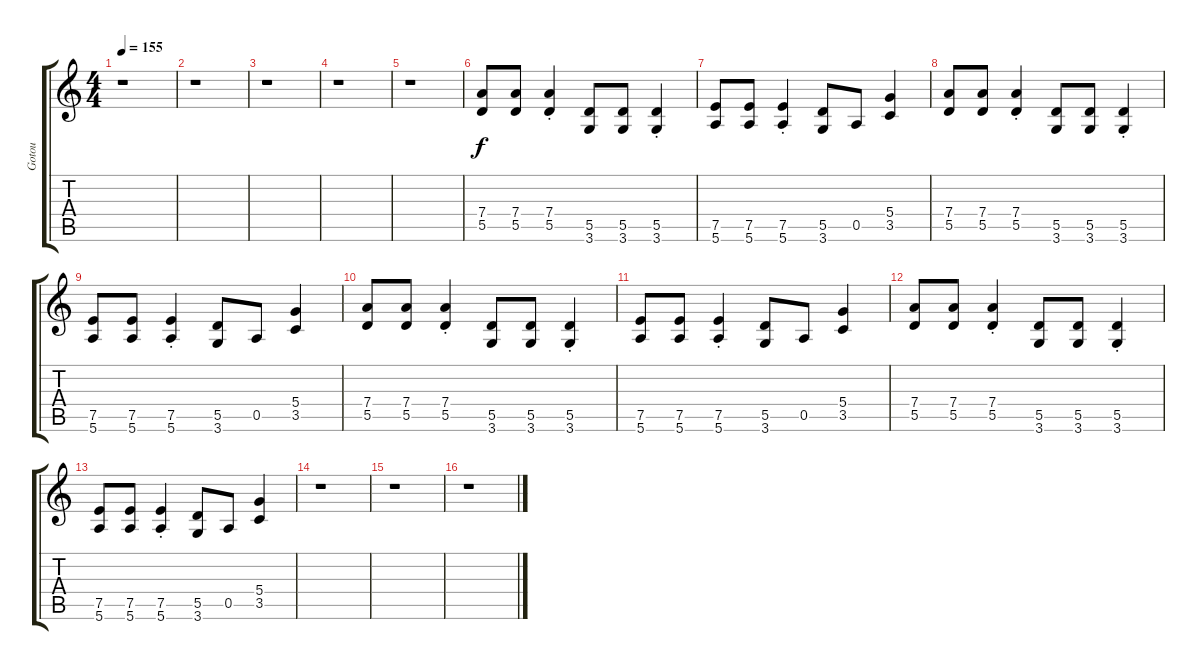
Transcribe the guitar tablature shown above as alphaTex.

\track ("Gotou" "Gotou") {instrument distortionguitar}
\staff {score tabs}
\tuning (E4 B3 G3 D3 A2 E2) {hide}
\ts (4 4)
\tempo 155
\clef g2
\ks c
r.1{dy f} |
r.1 |
r.1 |
r.1 |
r.1 |
(7.4 5.5).8 (7.4 5.5).8 (7.4{st} 5.5{st}).4 (5.5 3.6).8 (5.5 3.6).8 (5.5{st} 3.6{st}).4 |
(7.5 5.6).8 (7.5 5.6).8 (7.5{st} 5.6{st}).4 (5.5 3.6).8 0.5.8 (5.4 3.5).4 |
(7.4 5.5).8 (7.4 5.5).8 (7.4{st} 5.5{st}).4 (5.5 3.6).8 (5.5 3.6).8 (5.5{st} 3.6{st}).4 |
(7.5 5.6).8 (7.5 5.6).8 (7.5{st} 5.6{st}).4 (5.5 3.6).8 0.5.8 (5.4 3.5).4 |
(7.4 5.5).8 (7.4 5.5).8 (7.4{st} 5.5{st}).4 (5.5 3.6).8 (5.5 3.6).8 (5.5{st} 3.6{st}).4 |
(7.5 5.6).8 (7.5 5.6).8 (7.5{st} 5.6{st}).4 (5.5 3.6).8 0.5.8 (5.4 3.5).4 |
(7.4 5.5).8 (7.4 5.5).8 (7.4{st} 5.5{st}).4 (5.5 3.6).8 (5.5 3.6).8 (5.5{st} 3.6{st}).4 |
(7.5 5.6).8 (7.5 5.6).8 (7.5{st} 5.6{st}).4 (5.5 3.6).8 0.5.8 (5.4 3.5).4 |
r.1 |
r.1 |
r.1
